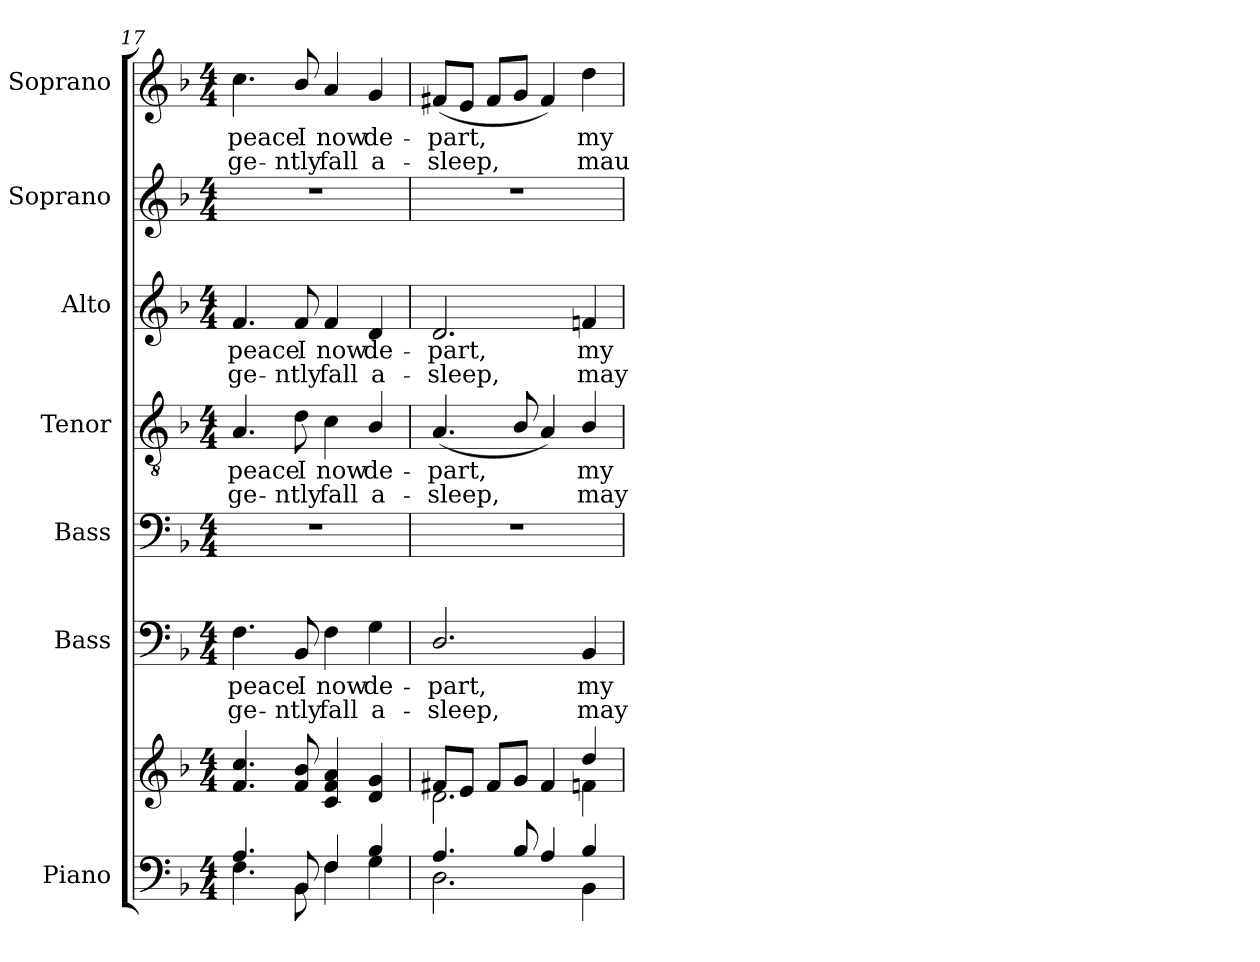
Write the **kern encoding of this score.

**kern	**kern	**kern	**text	**text	**kern	**kern	**text	**text	**kern	**text	**text	**kern	**kern	**text	**text
*part7	*part7	*part6	*part6	*part6	*part5	*part4	*part4	*part4	*part3	*part3	*part3	*part2	*part1	*part1	*part1
*staff8	*staff7	*staff6	*staff6	*staff6	*staff5	*staff4	*staff4	*staff4	*staff3	*staff3	*staff3	*staff2	*staff1	*staff1	*staff1
*I"Piano	*	*I"Bass	*	*	*I"Bass	*I"Tenor	*	*	*I"Alto	*	*	*I"Soprano	*I"Soprano	*	*
*	*	*I'B.	*	*	*I'B.	*I'T.	*	*	*I'A.	*	*	*I'S.	*I'S.	*	*
!!LO:LB:g=z
*clefF4	*clefG2	*clefF4	*	*	*clefF4	*clefGv2	*	*	*clefG2	*	*	*clefG2	*clefG2	*	*
*	*	*	*	*	*	*ITrd7c12	*	*	*	*	*	*	*	*	*
*k[b-]	*k[b-]	*k[b-]	*	*	*k[b-]	*k[b-]	*	*	*k[b-]	*	*	*k[b-]	*k[b-]	*	*
*F:	*F:	*F:	*	*	*F:	*F:	*	*	*F:	*	*	*F:	*F:	*	*
*M4/4	*M4/4	*M4/4	*	*	*M4/4	*M4/4	*	*	*M4/4	*	*	*M4/4	*M4/4	*	*
=17	=17	=17	=17	=17	=17	=17	=17	=17	=17	=17	=17	=17	=17	=17	=17
*^	*	*	*	*	*	*	*	*	*	*	*	*	*	*	*
!	!	!	!	!LO:LY:b:color=#000000	!LO:LY:b:color=#000000	!	!	!	!	!	!	!	!	!	!	!
!	!	!	!	!	!	!	!	!LO:LY:b:color=#000000	!LO:LY:b:color=#000000	!	!	!	!	!	!	!
!	!	!	!	!	!	!	!	!	!	!	!LO:LY:b:color=#000000	!LO:LY:b:color=#000000	!	!	!	!
!	!	!	!	!	!	!	!	!	!	!	!	!	!	!	!LO:LY:b:color=#000000	!LO:LY:b:color=#000000
4.Ai/	4.Fi\	4.fi/ 4.cci	4.Fi\	peace	ge-	1r	4.AAi/	peace	ge-	4.fi/	peace	ge-	1r	4.cci\	peace	ge-
!	!	!	!	!LO:LY:b:color=#000000	!LO:LY:b:color=#000000	!	!	!	!	!	!	!	!	!	!	!
!	!	!	!	!	!	!	!	!LO:LY:b:color=#000000	!LO:LY:b:color=#000000	!	!	!	!	!	!	!
!	!	!	!	!	!	!	!	!	!	!	!LO:LY:b:color=#000000	!LO:LY:b:color=#000000	!	!	!	!
!	!	!	!	!	!	!	!	!	!	!	!	!	!	!	!LO:LY:b:color=#000000	!LO:LY:b:color=#000000
8BB-i/	8BB-i\	8fi/ 8b-i	8BB-i/	I	-ntly	.	8Di\	I	-ntly	8fi/	I	-ntly	.	8b-i/	I	-ntly
!	!	!	!	!LO:LY:b:color=#000000	!LO:LY:b:color=#000000	!	!	!	!	!	!	!	!	!	!	!
!	!	!	!	!	!	!	!	!LO:LY:b:color=#000000	!LO:LY:b:color=#000000	!	!	!	!	!	!	!
!	!	!	!	!	!	!	!	!	!	!	!LO:LY:b:color=#000000	!LO:LY:b:color=#000000	!	!	!	!
!	!	!	!	!	!	!	!	!	!	!	!	!	!	!	!LO:LY:b:color=#000000	!LO:LY:b:color=#000000
4Fi/	4Fi\	4ci/ 4fi 4ai	4Fi\	now	fall	.	4Ci\	now	fall	4fi/	now	fall	.	4ai/	now	fall
!	!	!	!	!LO:LY:b:color=#000000	!LO:LY:b:color=#000000	!	!	!	!	!	!	!	!	!	!	!
!	!	!	!	!	!	!	!	!LO:LY:b:color=#000000	!LO:LY:b:color=#000000	!	!	!	!	!	!	!
!	!	!	!	!	!	!	!	!	!	!	!LO:LY:b:color=#000000	!LO:LY:b:color=#000000	!	!	!	!
!	!	!	!	!	!	!	!	!	!	!	!	!	!	!	!LO:LY:b:color=#000000	!LO:LY:b:color=#000000
4B-i/	4Gi\	4di/ 4gi	4Gi\	de-	a-	.	4BB-i/	de-	a-	4di/	de-	a-	.	4gi/	de-	a-
=18	=18	=18	=18	=18	=18	=18	=18	=18	=18	=18	=18	=18	=18	=18	=18	=18
*	*	*^	*	*	*	*	*	*	*	*	*	*	*	*	*	*
!	!	!	!	!	!LO:LY:b:color=#000000	!LO:LY:b:color=#000000	!	!	!	!	!	!	!	!	!	!	!
!	!	!	!	!	!	!	!	!	!LO:LY:b:color=#000000	!LO:LY:b:color=#000000	!	!	!	!	!	!	!
!	!	!	!	!	!	!	!	!	!	!	!	!LO:LY:b:color=#000000	!LO:LY:b:color=#000000	!	!	!	!
!	!	!	!	!	!	!	!	!	!	!	!	!	!	!	!	!LO:LY:b:color=#000000	!LO:LY:b:color=#000000
4.Ai/	2.Di\	8f#Xi/L	2.di\	2.Di/	-part,	-sleep,	1r	(4.AAi/	-part,	-sleep,	2.di/	-part,	-sleep,	1r	(8f#Xi/L	-part,	-sleep,
.	.	8ei/J	.	.	.	.	.	.	.	.	.	.	.	.	8ei/J	.	.
.	.	8f#i/L	.	.	.	.	.	.	.	.	.	.	.	.	8f#i/L	.	.
8B-i/	.	8gi/J	.	.	.	.	.	8BB-i/	.	.	.	.	.	.	8gi/J	.	.
4Ai/	.	4f#i/	.	.	.	.	.	4AAi/)	.	.	.	.	.	.	4f#i/)	.	.
!	!	!	!	!	!LO:LY:b:color=#000000	!LO:LY:b:color=#000000	!	!	!	!	!	!	!	!	!	!	!
!	!	!	!	!	!	!	!	!	!LO:LY:b:color=#000000	!LO:LY:b:color=#000000	!	!	!	!	!	!	!
!	!	!	!	!	!	!	!	!	!	!	!	!LO:LY:b:color=#000000	!LO:LY:b:color=#000000	!	!	!	!
!	!	!	!	!	!	!	!	!	!	!	!	!	!	!	!	!LO:LY:b:color=#000000	!LO:LY:b:color=#000000
4B-i/	4BB-i\	4ddi/	4fni\	4BB-i/	my	may	.	4BB-i/	my	may	4fni/	my	may	.	4ddi\	my	mau
*v	*v	*	*	*	*	*	*	*	*	*	*	*	*	*	*	*	*
*	*v	*v	*	*	*	*	*	*	*	*	*	*	*	*	*	*
=	=	=	=	=	=	=	=	=	=	=	=	=	=	=	=
*-	*-	*-	*-	*-	*-	*-	*-	*-	*-	*-	*-	*-	*-	*-	*-
